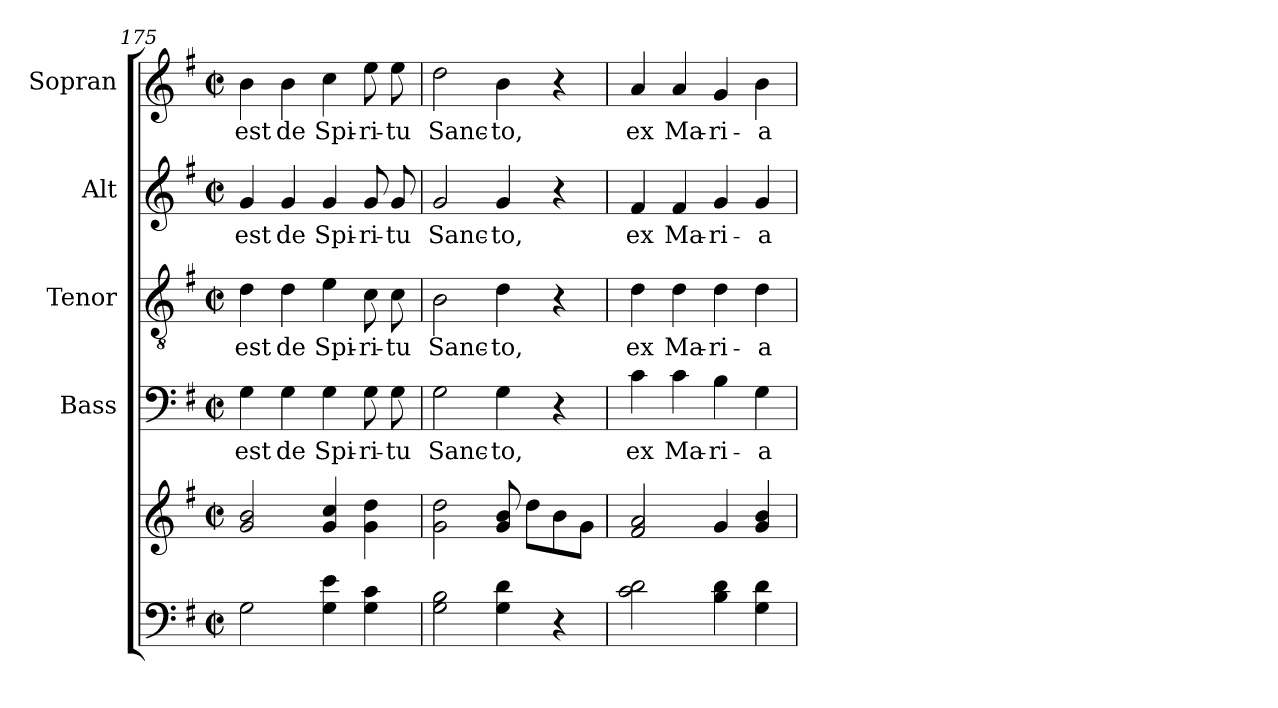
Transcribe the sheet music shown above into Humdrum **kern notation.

**kern	**kern	**kern	**text	**kern	**text	**kern	**text	**kern	**text
*part5	*part5	*part4	*part4	*part3	*part3	*part2	*part2	*part1	*part1
*staff6	*staff5	*staff4	*staff4	*staff3	*staff3	*staff2	*staff2	*staff1	*staff1
*	*	*I"Bass	*	*I"Tenor	*	*I"Alt	*	*I"Sopran	*
*	*	*I'B.	*	*I'T.	*	*I'A.	*	*I'S.	*
*clefF4	*clefG2	*clefF4	*	*clefGv2	*	*clefG2	*	*clefG2	*
*k[f#]	*k[f#]	*k[f#]	*	*k[f#]	*	*k[f#]	*	*k[f#]	*
*G:	*G:	*G:	*	*G:	*	*G:	*	*G:	*
*M2/2	*M2/2	*M2/2	*	*M2/2	*	*M2/2	*	*M2/2	*
*met(c|)	*met(c|)	*met(c|)	*	*met(c|)	*	*met(c|)	*	*met(c|)	*
=175	=175	=175	=175	=175	=175	=175	=175	=175	=175
!	!	!	!LO:LY:b	!	!LO:LY:b	!	!LO:LY:b	!	!LO:LY:b
2G\	2g/ 2b/	4G\	est	4d\	est	4g/	est	4b\	est
!	!	!	!LO:LY:b	!	!LO:LY:b	!	!LO:LY:b	!	!LO:LY:b
.	.	4G\	de	4d\	de	4g/	de	4b\	de
!	!	!	!LO:LY:b	!	!LO:LY:b	!	!LO:LY:b	!	!LO:LY:b
4G\ 4e\	4g/ 4cc/	4G\	Spi-	4e\	Spi-	4g/	Spi-	4cc\	Spi-
!	!	!	!LO:LY:b	!	!LO:LY:b	!	!LO:LY:b	!	!LO:LY:b
4G\ 4c\	4g\ 4dd\	8G\	-ri-	8c\	-ri-	8g/	-ri-	8ee\	-ri-
!	!	!	!LO:LY:b	!	!LO:LY:b	!	!LO:LY:b	!	!LO:LY:b
.	.	8G\	-tu	8c\	-tu	8g/	-tu	8ee\	-tu
!!LO:LB:g=z
=176	=176	=176	=176	=176	=176	=176	=176	=176	=176
!	!	!	!LO:LY:b	!	!LO:LY:b	!	!LO:LY:b	!	!LO:LY:b
2G\ 2B\	2g\ 2dd\	2G\	Sanc-	2B\	Sanc-	2g/	Sanc-	2dd\	Sanc-
!	!	!	!LO:LY:b	!	!LO:LY:b	!	!LO:LY:b	!	!LO:LY:b
4G\ 4d\	8g/ 8b/	4G\	-to,	4d\	-to,	4g/	-to,	4b\	-to,
.	8dd\L	.	.	.	.	.	.	.	.
4r	8b\	4r	.	4r	.	4r	.	4r	.
.	8g\J	.	.	.	.	.	.	.	.
=177	=177	=177	=177	=177	=177	=177	=177	=177	=177
!	!	!	!LO:LY:b	!	!LO:LY:b	!	!LO:LY:b	!	!LO:LY:b
2c\ 2d\	2f#/ 2a/	4c\	ex	4d\	ex	4f#/	ex	4a/	ex
!	!	!	!LO:LY:b	!	!LO:LY:b	!	!LO:LY:b	!	!LO:LY:b
.	.	4c\	Ma-	4d\	Ma-	4f#/	Ma-	4a/	Ma-
!	!	!	!LO:LY:b	!	!LO:LY:b	!	!LO:LY:b	!	!LO:LY:b
4B\ 4d\	4g/	4B\	-ri-	4d\	-ri-	4g/	-ri-	4g/	-ri-
!	!	!	!LO:LY:b	!	!LO:LY:b	!	!LO:LY:b	!	!LO:LY:b
4G\ 4d\	4g/ 4b/	4G\	-a	4d\	-a	4g/	-a	4b\	-a
=	=	=	=	=	=	=	=	=	=
*-	*-	*-	*-	*-	*-	*-	*-	*-	*-
